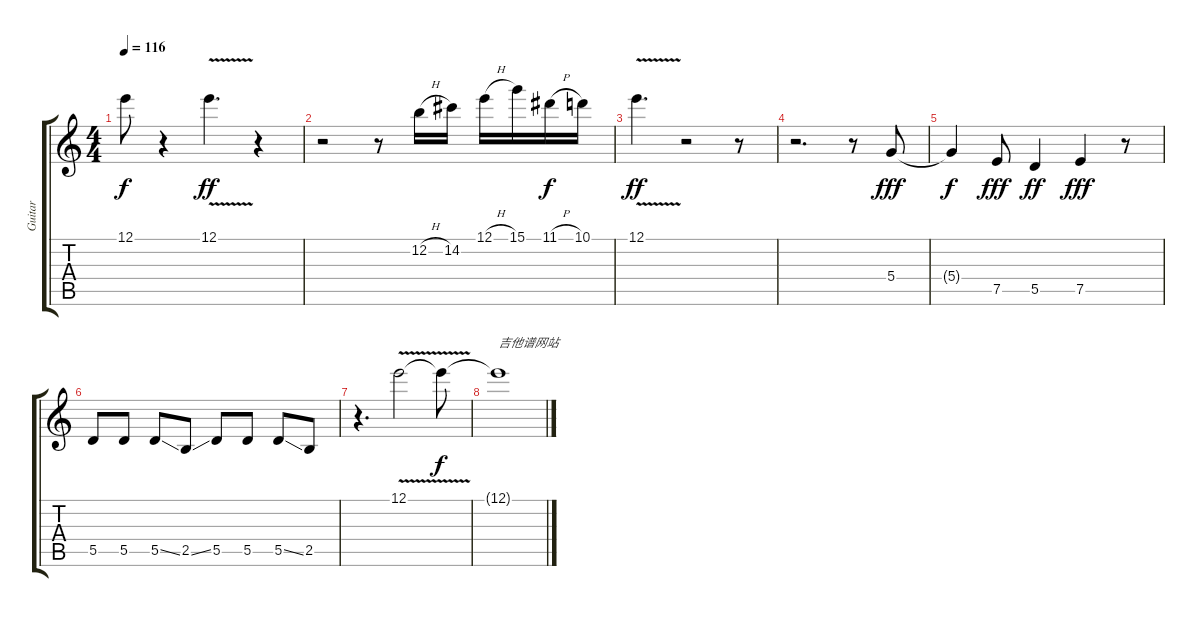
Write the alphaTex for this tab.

\track ("Guitar" "Guitar") {instrument distortionguitar}
\staff {score tabs}
\tuning (E4 B3 G3 D3 A2 E2) {hide}
\ts (4 4)
\tempo 116
\clef g2
\ks c
12.1{t}.8{dy f} r.4 12.1{v}.4{d dy ff} r.4 |
r.2 r.8 12.2{h}.16 14.2.16 12.1{h}.16 15.1.16 11.1{h}.16{dy f} 10.1.16 |
12.1{v}.4{d dy ff} r.2 r.8 |
r.2{d} r.8 5.4.8{dy fff} |
5.4{t}.4{dy f} 7.5.8{dy fff} 5.5.4{dy ff} 7.5.4{dy fff} r.8 |
5.5.8 5.5.8 5.5{ss}.8 2.5{ss}.8 5.5.8 5.5.8 5.5{ss}.8 2.5.8 |
r.4{d} 12.1{v}.2 12.1{t}.8{dy f} |
12.1{t}.1{txt "吉他谱网站"}
